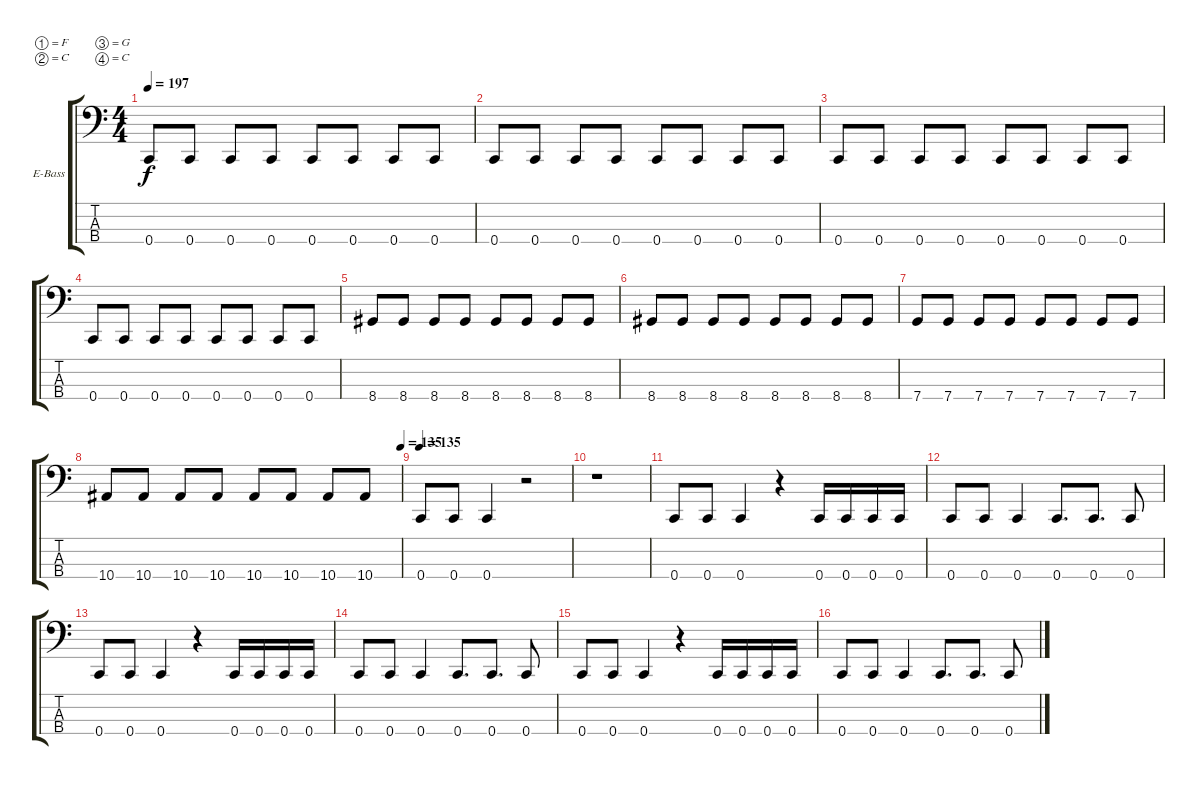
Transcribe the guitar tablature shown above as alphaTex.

\bracketExtendMode groupsimilarinstruments
\firstSystemTrackNameOrientation horizontal
\otherSystemsTrackNameOrientation horizontal
\track ("Track 3" "E-Bass") {instrument electricbasspick}
\staff {score tabs}
\tuning (F2 C2 G1 C1)
\ts (4 4)
\tempo 197
\clef f4
\ks c
0.4.8{dy f} 0.4.8 0.4.8 0.4.8 0.4.8 0.4.8 0.4.8 0.4.8 |
0.4.8 0.4.8 0.4.8 0.4.8 0.4.8 0.4.8 0.4.8 0.4.8 |
0.4.8 0.4.8 0.4.8 0.4.8 0.4.8 0.4.8 0.4.8 0.4.8 |
0.4.8 0.4.8 0.4.8 0.4.8 0.4.8 0.4.8 0.4.8 0.4.8 |
8.4.8 8.4.8 8.4.8 8.4.8 8.4.8 8.4.8 8.4.8 8.4.8 |
8.4.8 8.4.8 8.4.8 8.4.8 8.4.8 8.4.8 8.4.8 8.4.8 |
7.4.8 7.4.8 7.4.8 7.4.8 7.4.8 7.4.8 7.4.8 7.4.8 |
\tempo (135 1)
10.4.8 10.4.8 10.4.8 10.4.8 10.4.8 10.4.8 10.4.8 10.4.8 |
\tempo 135
0.4.8 0.4.8 0.4.4 r.2 |
r.1 |
0.4.8 0.4.8 0.4.4 r.4 0.4.16 0.4.16 0.4.16 0.4.16 |
0.4.8 0.4.8 0.4.4 0.4.8{d} 0.4.8{d} 0.4.8 |
0.4.8 0.4.8 0.4.4 r.4 0.4.16 0.4.16 0.4.16 0.4.16 |
0.4.8 0.4.8 0.4.4 0.4.8{d} 0.4.8{d} 0.4.8 |
0.4.8 0.4.8 0.4.4 r.4 0.4.16 0.4.16 0.4.16 0.4.16 |
0.4.8 0.4.8 0.4.4 0.4.8{d} 0.4.8{d} 0.4.8
